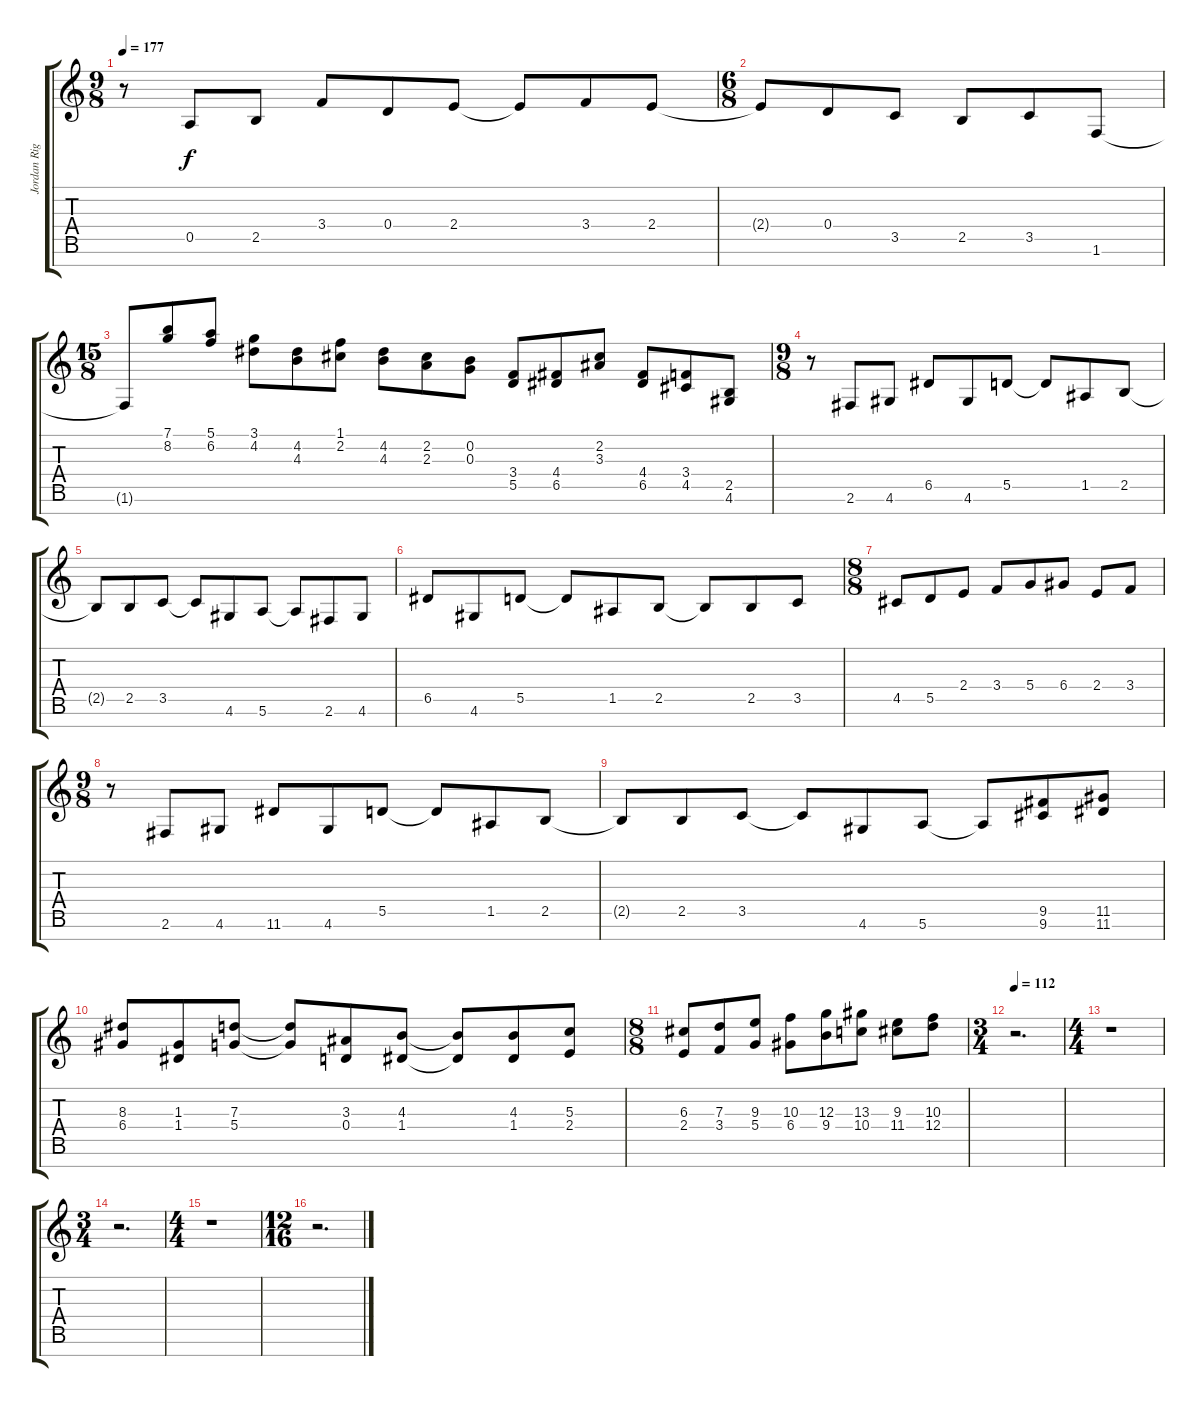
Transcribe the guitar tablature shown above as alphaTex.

\track ("Jordan Right Hand" "Jordan Rig") {instrument fx1rain}
\staff {score tabs}
\tuning (E5 B4 G4 D4 A3 E3 B2) {hide}
\ts (9 8)
\tempo 177
\clef g2
\ks c
r.8{dy f} 0.5.8 2.5.8 3.4.8 0.4.8 2.4.8 2.4{t}.8 3.4.8 2.4.8 |
\ts (6 8)
2.4{t}.8 0.4.8 3.5.8 2.5.8 3.5.8 1.6.8 |
\ts (15 8)
1.6{t}.8 (7.1 8.2).8 (5.1 6.2).8 (3.1 4.2).8 (4.2 4.3).8 (1.1 2.2).8 (4.2 4.3).8 (2.2 2.3).8 (0.2 0.3).8 (3.4 5.5).8 (4.4 6.5).8 (2.2 3.3).8 (4.4 6.5).8 (3.4 4.5).8 (2.5 4.6).8 |
\ts (9 8)
r.8 2.6.8 4.6.8 6.5.8 4.6.8 5.5.8 5.5{t}.8 1.5.8 2.5.8 |
2.5{t}.8 2.5.8 3.5.8 3.5{t}.8 4.6.8 5.6.8 5.6{t}.8 2.6.8 4.6.8 |
6.5.8 4.6.8 5.5.8 5.5{t}.8 1.5.8 2.5.8 2.5{t}.8 2.5.8 3.5.8 |
\ts (8 8)
4.5.8 5.5.8 2.4.8 3.4.8 5.4.8 6.4.8 2.4.8 3.4.8 |
\ts (9 8)
r.8 2.6.8 4.6.8 11.6.8 4.6.8 5.5.8 5.5{t}.8 1.5.8 2.5.8 |
2.5{t}.8 2.5.8 3.5.8 3.5{t}.8 4.6.8 5.6.8 5.6{t}.8 (9.5 9.6).8 (11.5 11.6).8 |
(8.3 6.4).8 (1.3 1.4).8 (7.3 5.4).8 (7.3{t} 5.4{t}).8 (3.3 0.4).8 (4.3 1.4).8 (4.3{t} 1.4{t}).8 (4.3 1.4).8 (5.3 2.4).8 |
\ts (8 8)
(6.3 2.4).8 (7.3 3.4).8 (9.3 5.4).8 (10.3 6.4).8 (12.3 9.4).8 (13.3 10.4).8 (9.3 11.4).8 (10.3 12.4).8 |
\ts (3 4)
\tempo 112
r.2{d} |
\ts (4 4)
r.1 |
\ts (3 4)
r.2{d} |
\ts (4 4)
r.1 |
\ts (12 16)
r.2{d}
